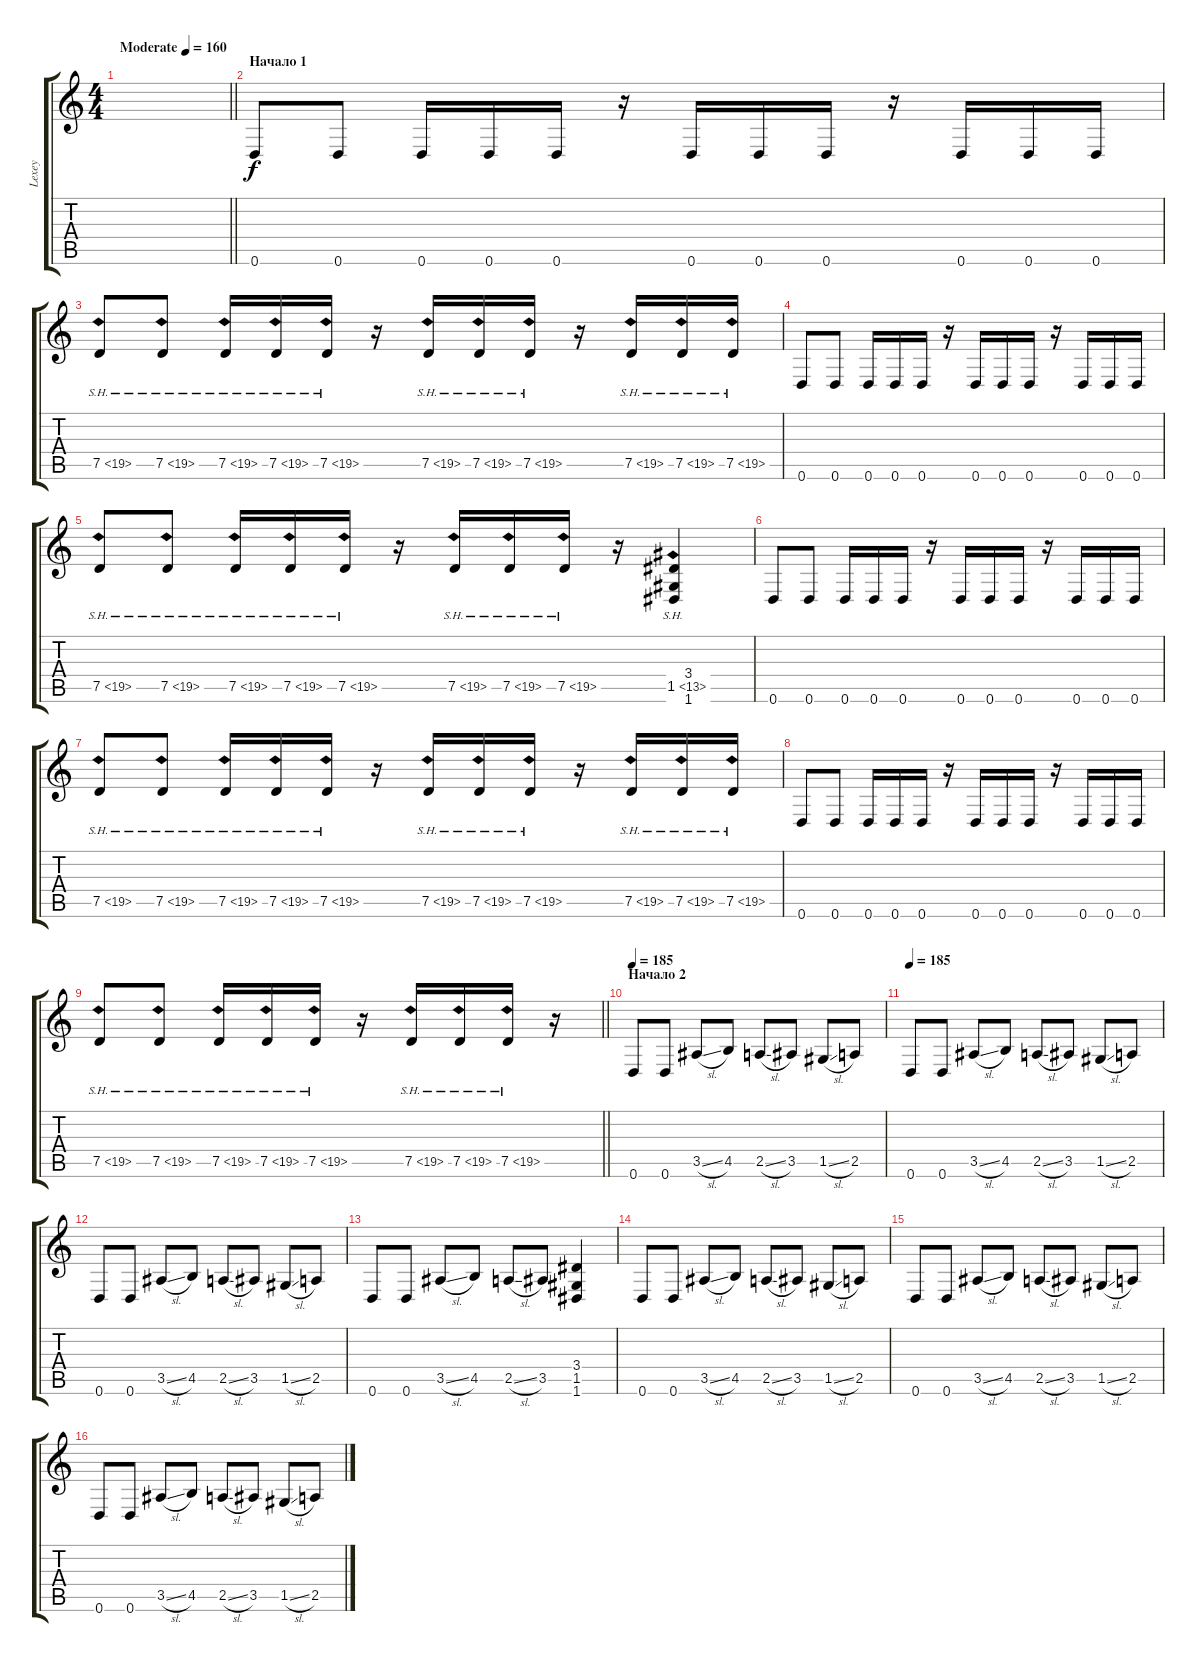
\track ("Lexey" "Lexey") {instrument distortionguitar}
\staff {score tabs}
\tuning (D4 A3 F3 C3 G2 D2) {hide}
\ts (4 4)
\tempo (160 "Moderate")
\clef g2
\barLineRight lightlight
\ks c
|
\section ("" "Начало 1")
0.6.8 0.6.8 0.6.16 0.6.16 0.6.16 r.16 0.6.16 0.6.16 0.6.16 r.16 0.6.16 0.6.16 0.6.16 |
7.5{sh 12}.8 7.5{sh 12}.8 7.5{sh 12}.16 7.5{sh 12}.16 7.5{sh 12}.16 r.16 7.5{sh 12}.16 7.5{sh 12}.16 7.5{sh 12}.16 r.16 7.5{sh 12}.16 7.5{sh 12}.16 7.5{sh 12}.16 |
0.6.8 0.6.8 0.6.16 0.6.16 0.6.16 r.16 0.6.16 0.6.16 0.6.16 r.16 0.6.16 0.6.16 0.6.16 |
7.5{sh 12}.8 7.5{sh 12}.8 7.5{sh 12}.16 7.5{sh 12}.16 7.5{sh 12}.16 r.16 7.5{sh 12}.16 7.5{sh 12}.16 7.5{sh 12}.16 r.16 (3.4 1.5{sh 12} 1.6).4 |
0.6.8 0.6.8 0.6.16 0.6.16 0.6.16 r.16 0.6.16 0.6.16 0.6.16 r.16 0.6.16 0.6.16 0.6.16 |
7.5{sh 12}.8 7.5{sh 12}.8 7.5{sh 12}.16 7.5{sh 12}.16 7.5{sh 12}.16 r.16 7.5{sh 12}.16 7.5{sh 12}.16 7.5{sh 12}.16 r.16 7.5{sh 12}.16 7.5{sh 12}.16 7.5{sh 12}.16 |
0.6.8 0.6.8 0.6.16 0.6.16 0.6.16 r.16 0.6.16 0.6.16 0.6.16 r.16 0.6.16 0.6.16 0.6.16 |
\barLineRight lightlight
7.5{sh 12}.8 7.5{sh 12}.8 7.5{sh 12}.16 7.5{sh 12}.16 7.5{sh 12}.16 r.16 7.5{sh 12}.16 7.5{sh 12}.16 7.5{sh 12}.16 r.16 |
\section ("" "Начало 2")
\tempo 185
0.6.8 0.6.8 3.5{sl}.8 4.5.8 2.5{sl}.8 3.5.8 1.5{sl}.8 2.5.8 |
\tempo 185
0.6.8 0.6.8 3.5{sl}.8 4.5.8 2.5{sl}.8 3.5.8 1.5{sl}.8 2.5.8 |
0.6.8 0.6.8 3.5{sl}.8 4.5.8 2.5{sl}.8 3.5.8 1.5{sl}.8 2.5.8 |
0.6.8 0.6.8 3.5{sl}.8 4.5.8 2.5{sl}.8 3.5.8 (3.4 1.5 1.6).4 |
0.6.8 0.6.8 3.5{sl}.8 4.5.8 2.5{sl}.8 3.5.8 1.5{sl}.8 2.5.8 |
0.6.8 0.6.8 3.5{sl}.8 4.5.8 2.5{sl}.8 3.5.8 1.5{sl}.8 2.5.8 |
0.6.8 0.6.8 3.5{sl}.8 4.5.8 2.5{sl}.8 3.5.8 1.5{sl}.8 2.5.8
